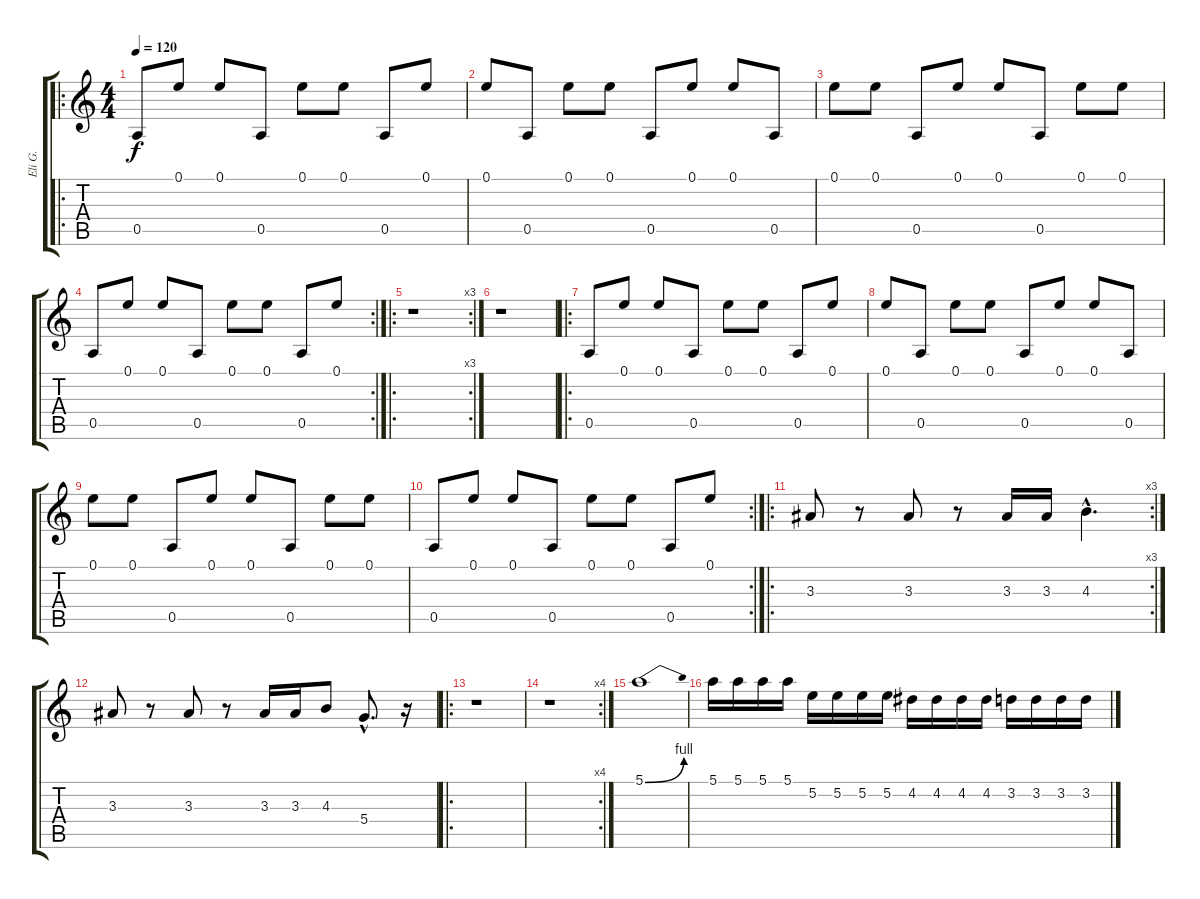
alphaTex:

\track ("Eli G." "Eli G.") {instrument electricguitarclean}
\staff {score tabs}
\tuning (E4 B3 G3 D3 A2 E2) {hide}
\ro
\ts (4 4)
\tempo 120
\clef g2
\ks c
0.5.8{dy f instrument electricguitarclean} 0.1.8 0.1.8 0.5.8 0.1.8 0.1.8 0.5.8 0.1.8 |
0.1.8 0.5.8 0.1.8 0.1.8 0.5.8 0.1.8 0.1.8 0.5.8 |
0.1.8 0.1.8 0.5.8 0.1.8 0.1.8 0.5.8 0.1.8 0.1.8 |
\rc 2
0.5.8 0.1.8 0.1.8 0.5.8 0.1.8 0.1.8 0.5.8 0.1.8 |
\ro
\rc 3
r.1 |
r.1 |
\ro
0.5.8 0.1.8 0.1.8 0.5.8 0.1.8 0.1.8 0.5.8 0.1.8 |
0.1.8 0.5.8 0.1.8 0.1.8 0.5.8 0.1.8 0.1.8 0.5.8 |
0.1.8 0.1.8 0.5.8 0.1.8 0.1.8 0.5.8 0.1.8 0.1.8 |
\rc 2
0.5.8 0.1.8 0.1.8 0.5.8 0.1.8 0.1.8 0.5.8 0.1.8 |
\ro
\rc 3
3.3.8{instrument distortionguitar} r.8 3.3.8 r.8 3.3.16 3.3.16 4.3{hac}.4{d} |
3.3.8 r.8 3.3.8 r.8 3.3.16 3.3.16 4.3.8 5.4{hac}.8{d} r.16 |
\ro
r.1 |
\rc 4
r.1 |
5.1{be (bend 0 0 60 4)}.1{instrument distortionguitar} |
5.1.16 5.1.16 5.1.16 5.1.16 5.2.16 5.2.16 5.2.16 5.2.16 4.2.16 4.2.16 4.2.16 4.2.16 3.2.16 3.2.16 3.2.16 3.2.16
